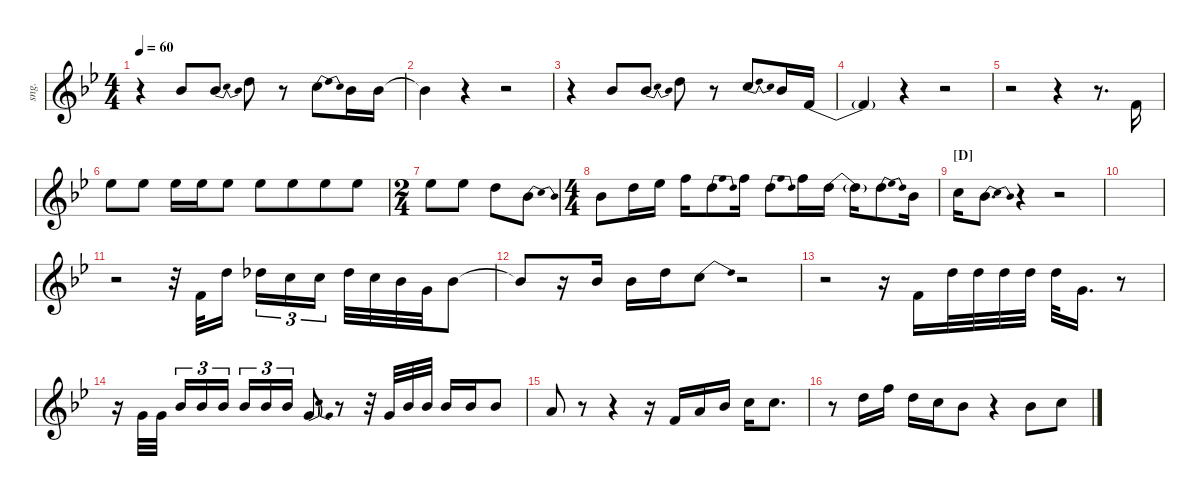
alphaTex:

\defaultSystemsLayout 4
\hideDynamics
\bracketExtendMode nobrackets
\otherSystemsTrackNameOrientation horizontal
\track ("Singer" "sng.") {mute instrument synthbrass1}
\staff {score}
\tuning (E4 B3 G3 D3 A2 E2)
\ts (4 4)
\tempo 60
\clef g2
\ks bb
r.4{dy mf beam Down} 6.1{acc b}.8{beam Up} 6.1{be (bendrelease 0 0 0.6 4 20.4 4 30 0) acc b}.8{beam Up} 10.1{acc forcenatural}.8{beam Down} r.8{beam Down} 8.1{be (bendrelease 0 0 0.6 4 20.4 4 30 0) acc forcenatural}.8{beam Down} 6.1{acc b}.16{beam Down} 6.1{acc b}.16{beam Down} |
6.1{t acc b}.4{beam Down} r.4{beam Down} r.2{beam Down} |
r.4{beam Down} 6.1{acc b}.8{beam Up} 6.1{be (bendrelease 0 0 0.6 4 20.4 4 30 0) acc b}.8{beam Up} 10.1{acc forcenatural}.8{beam Down} r.8{beam Down} 8.1{be (bendrelease 0 0 0.6 4 20.4 4 30 0) acc forcenatural}.8{beam Up} 6.1{acc b}.16{beam Up} 1.1{be (bendrelease 0 0 0.6 4 6.6 4 12.6 0) acc forcenatural}.16{beam Up} |
1.1{t acc forcenatural}.4{beam Up} r.4{beam Up} r.2{beam Up} |
r.2{beam Down} r.4{beam Down} r.8{d beam Down} 1.1{acc forcenatural}.16{beam Up} |
11.1{acc b}.8{beam Down} 11.1{acc b}.8{beam Down} 11.1{acc b}.16{beam Down} 11.1{acc b}.16{beam Down} 11.1{acc b}.8{beam Down} 11.1{acc b}.8{beam Down} 11.1{acc b}.8{beam Down beam merge} 11.1{acc b}.8{beam Down} 11.1{acc b}.8{beam Down} |
\ts (2 4)
11.1{acc b}.8{beam Down} 11.1{acc b}.8{beam Down} 10.1{acc forcenatural}.8{beam Down} 6.1{be (bendrelease 0 0 0.6 4 20.4 4 30 0) acc b}.8{beam Down} |
\ts (4 4)
\beaming (8 2 2 2 2)
6.1{acc b}.8{beam Down} 10.1{acc forcenatural}.16{beam Down} 11.1{acc b}.16{beam Down} 13.1{acc forcenatural}.16{beam Down} 10.1{be (bendrelease 0 0 0.6 6 20.4 6 30 0) acc forcenatural}.8{beam Down} 13.1{acc forcenatural}.16{beam Down} 10.1{be (bendrelease 0 0 0.6 6 20.4 6 30 0) acc forcenatural}.8{beam Down} 13.1{acc forcenatural}.16{beam Down} 10.1{be (bendrelease 0 0 0.6 6 20.4 6 30 0) acc forcenatural}.16{beam Down} 10.1{t acc forcenatural}.16{beam Down} 10.1{be (bendrelease 0 0 10.2 2 20.4 2 55.199999999999996 0) acc forcenatural}.8{beam Down} 6.1{acc b}.16{beam Down} |
\section ("D" "")
8.1{acc forcenatural}.16{beam Down} 6.1{be (bendrelease 0 0 0.6 4 11.4 4 19.2 0) acc b}.8{d beam Down} r.4{beam Down} r.2{beam Down} |
|
r.2{beam Down} r.32{beam Down} 1.1{acc forcenatural}.32{beam Up} 10.1{acc forcenatural}.16{beam Up} 9.1{acc b}.16{tu (3 2) beam Down} 8.1{acc forcenatural}.16{tu (3 2) beam Down} 8.1{acc forcenatural}.16{tu (3 2) beam Down} 9.1{acc b}.32{beam Down} 8.1{acc forcenatural}.32{beam Down} 6.1{acc b}.32{beam Down} 3.1{acc forcenatural}.32{beam Down} 6.1{acc b}.8{beam Down} |
6.1{t acc b}.8{beam Up} r.16{beam Up} 6.1{acc b}.16{beam Up} 6.1{acc b}.16{beam Down} 10.1{acc forcenatural}.16{beam Down} 8.1{be (bend 0 0 15 4) acc forcenatural}.8{beam Down} r.2{beam Down} |
r.2{beam Down} r.16{beam Down} 1.1{acc forcenatural}.16{beam Up} 10.1{acc forcenatural}.32{beam Up} 10.1{acc forcenatural}.32{beam Up} 10.1{acc forcenatural}.32{beam Up} 10.1{acc forcenatural}.32{beam Up} 10.1{acc forcenatural}.32{beam Down} 3.1{acc forcenatural}.16{d beam Down} r.8{beam Down} |
r.16{beam Down} 3.1{acc forcenatural}.32{beam Up} 3.1{acc forcenatural}.32{beam Up} 6.1{acc b}.16{tu (3 2) beam Up} 6.1{acc b}.16{tu (3 2) beam Up} 6.1{acc b}.16{tu (3 2) beam Up} 6.1{acc b}.16{tu (3 2) beam Up} 6.1{acc b}.16{tu (3 2) beam Up} 6.1{acc b}.16{tu (3 2) beam Up} 3.1{be (bendrelease 0 0 0.6 10 20.4 10 30 0) acc forcenatural}.8{beam Up} r.8{beam Up} r.32{beam Up} 3.1{acc forcenatural}.32{beam Up} 6.1{acc b}.32{beam Up} 6.1{acc b}.32{beam Up} 6.1{acc b}.16{beam Up} 6.1{acc b}.16{beam Up} 6.1{acc b}.8{beam Up} |
5.1{acc forcenatural}.8{beam Up} r.8{beam Up} r.4{beam Up} r.16{beam Up} 1.1{acc forcenatural}.16{beam Up} 5.1{acc forcenatural}.16{beam Up} 6.1{acc b}.16{beam Up} 8.1{acc forcenatural}.16{beam Down} 8.1{acc forcenatural}.8{d beam Down} |
r.8{beam Down} 10.1{acc forcenatural}.16{beam Down} 13.1{acc forcenatural}.16{beam Down} 10.1{acc forcenatural}.16{beam Down} 8.1{acc forcenatural}.16{beam Down} 6.1{acc b}.8{beam Down} r.4{beam Down} 6.1{acc b}.8{beam Down} 8.1{acc forcenatural}.8{beam Down}
